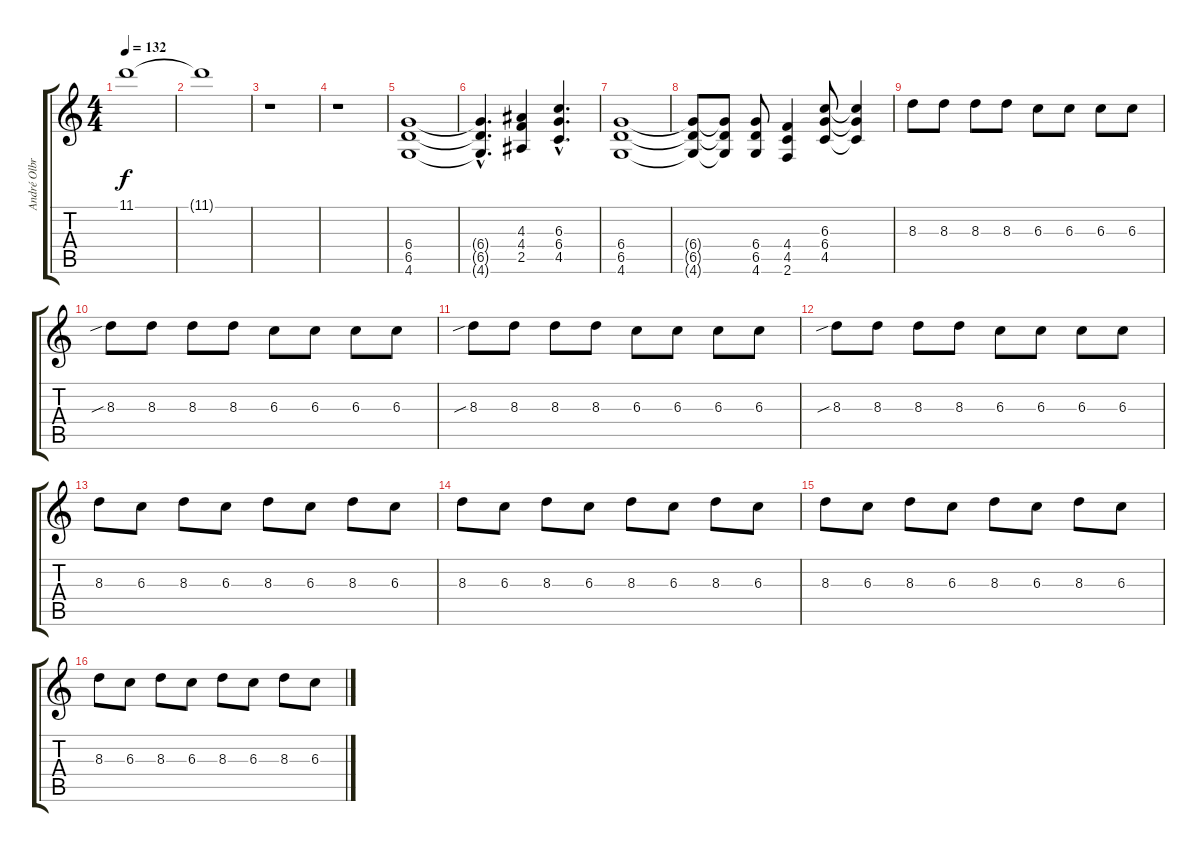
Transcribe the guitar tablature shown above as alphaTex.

\track ("André Olbrich" "André Olbr") {instrument distortionguitar}
\staff {score tabs}
\tuning (Eb4 Bb3 Gb3 Db3 Ab2 Eb2) {hide}
\ts (4 4)
\tempo 132
\clef g2
\ks c
11.1{t}.1{dy f} |
11.1{t}.1 |
r.1{volume 14} |
r.1 |
(6.4 6.5 4.6).1 |
(6.4{hac t} 6.5{hac t} 4.6{hac t}).4{d} (4.3 4.4 2.5).4 (6.3{hac} 6.4{hac} 4.5{hac}).4{d} |
(6.4 6.5 4.6).1 |
(6.4{t} 6.5{t} 4.6{t}).8 (6.4{t} 6.5{t} 4.6{t}).8 (6.4 6.5 4.6).8 (4.4 4.5 2.6).4 (6.3 6.4 4.5).8 (6.3{t} 6.4{t} 4.5{t}).4 |
8.3.8{volume 9} 8.3.8 8.3.8 8.3.8 6.3.8 6.3.8 6.3.8 6.3.8 |
8.3{sib}.8 8.3.8 8.3.8 8.3.8 6.3.8 6.3.8 6.3.8 6.3.8 |
8.3{sib}.8 8.3.8 8.3.8 8.3.8 6.3.8 6.3.8 6.3.8 6.3.8 |
8.3{sib}.8 8.3.8 8.3.8 8.3.8 6.3.8 6.3.8 6.3.8 6.3.8 |
8.3.8{volume 12} 6.3.8 8.3.8 6.3.8 8.3.8 6.3.8 8.3.8 6.3.8 |
8.3.8 6.3.8 8.3.8 6.3.8 8.3.8 6.3.8 8.3.8 6.3.8 |
8.3.8 6.3.8 8.3.8 6.3.8 8.3.8 6.3.8 8.3.8 6.3.8 |
8.3.8 6.3.8 8.3.8 6.3.8 8.3.8 6.3.8 8.3.8 6.3.8
